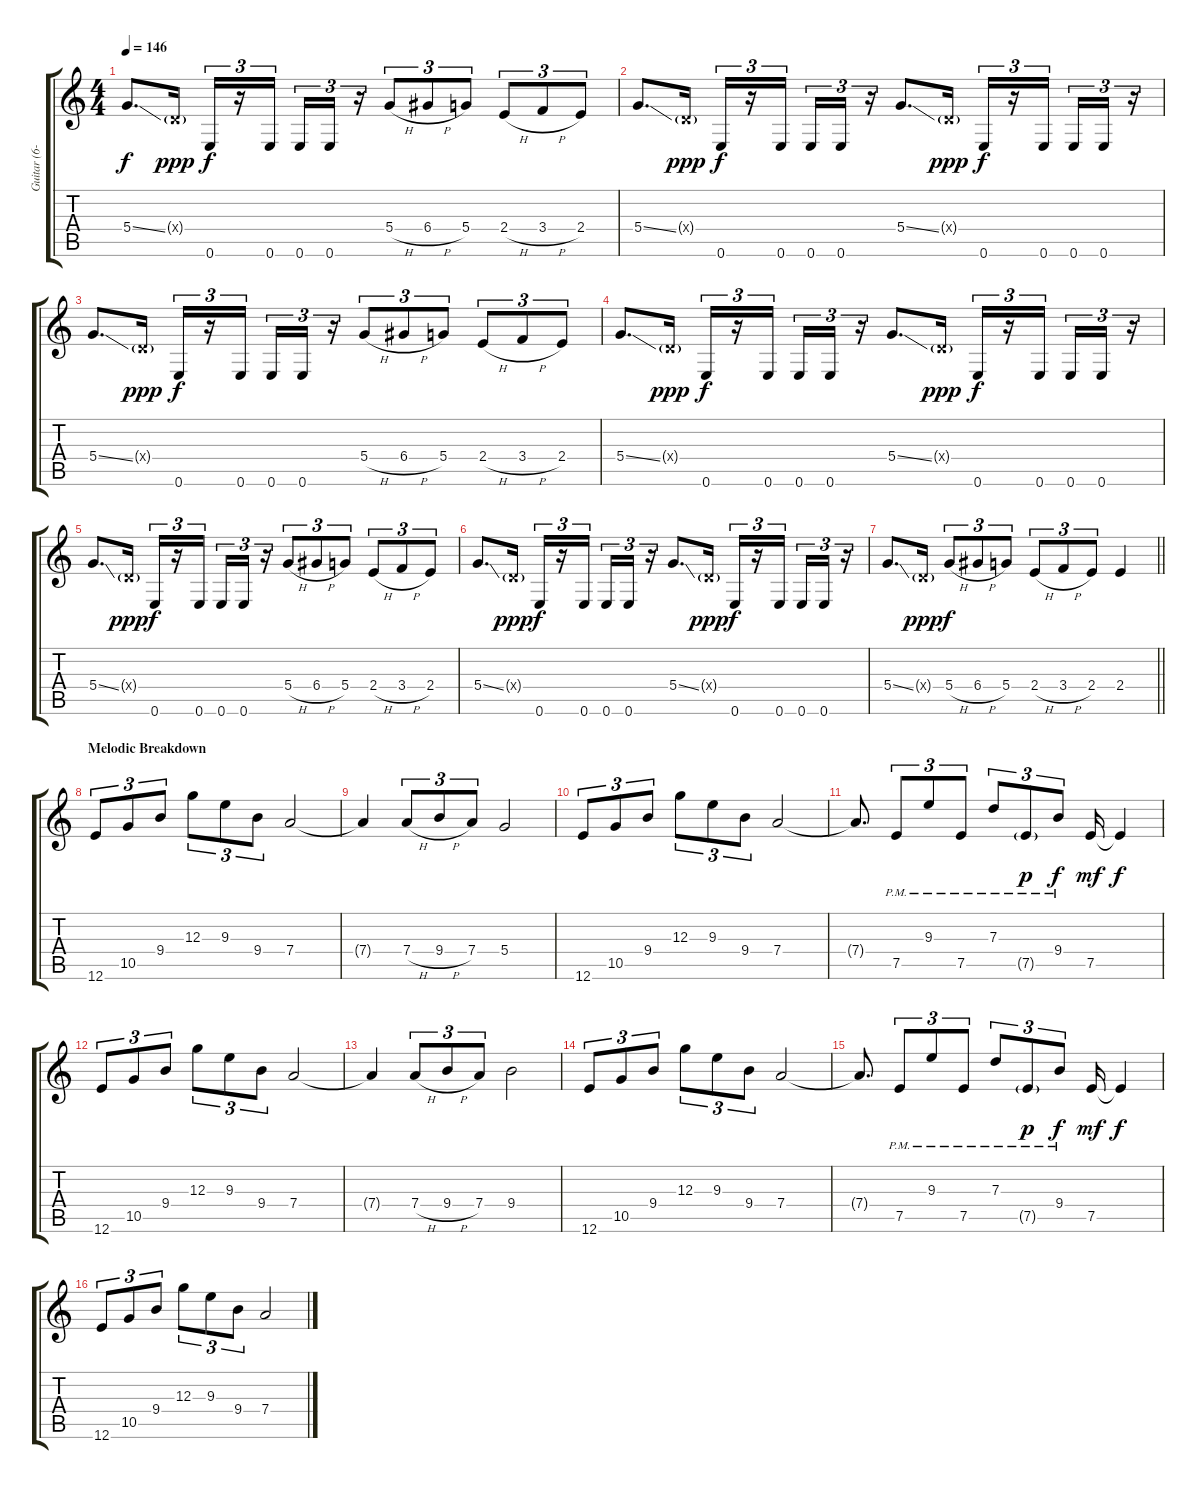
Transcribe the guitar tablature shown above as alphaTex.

\track ("Guitar (6-string)" "Guitar (6-") {instrument distortionguitar}
\staff {score tabs}
\tuning (E4 B3 G3 D3 A2 E2) {hide}
\ts (4 4)
\tempo 146
\clef g2
\ks c
5.4{ss}.8{d dy f} 0.4{g x}.16{dy ppp} 0.6.16{tu (3 2) dy f} r.16{tu (3 2)} 0.6.16{tu (3 2) beam splitsecondary} 0.6.16{tu (3 2)} 0.6.16{tu (3 2)} r.16{tu (3 2)} 5.4{h}.8{tu (3 2)} 6.4{h}.8{tu (3 2)} 5.4.8{tu (3 2)} 2.4{h}.8{tu (3 2)} 3.4{h}.8{tu (3 2)} 2.4.8{tu (3 2)} |
5.4{ss}.8{d} 0.4{g x}.16{dy ppp} 0.6.16{tu (3 2) dy f} r.16{tu (3 2)} 0.6.16{tu (3 2) beam splitsecondary} 0.6.16{tu (3 2)} 0.6.16{tu (3 2)} r.16{tu (3 2)} 5.4{ss}.8{d} 0.4{g x}.16{dy ppp} 0.6.16{tu (3 2) dy f} r.16{tu (3 2)} 0.6.16{tu (3 2) beam splitsecondary} 0.6.16{tu (3 2)} 0.6.16{tu (3 2)} r.16{tu (3 2)} |
5.4{ss}.8{d} 0.4{g x}.16{dy ppp} 0.6.16{tu (3 2) dy f} r.16{tu (3 2)} 0.6.16{tu (3 2) beam splitsecondary} 0.6.16{tu (3 2)} 0.6.16{tu (3 2)} r.16{tu (3 2)} 5.4{h}.8{tu (3 2)} 6.4{h}.8{tu (3 2)} 5.4.8{tu (3 2)} 2.4{h}.8{tu (3 2)} 3.4{h}.8{tu (3 2)} 2.4.8{tu (3 2)} |
5.4{ss}.8{d} 0.4{g x}.16{dy ppp} 0.6.16{tu (3 2) dy f} r.16{tu (3 2)} 0.6.16{tu (3 2) beam splitsecondary} 0.6.16{tu (3 2)} 0.6.16{tu (3 2)} r.16{tu (3 2)} 5.4{ss}.8{d} 0.4{g x}.16{dy ppp} 0.6.16{tu (3 2) dy f} r.16{tu (3 2)} 0.6.16{tu (3 2) beam splitsecondary} 0.6.16{tu (3 2)} 0.6.16{tu (3 2)} r.16{tu (3 2)} |
5.4{ss}.8{d} 0.4{g x}.16{dy ppp} 0.6.16{tu (3 2) dy f} r.16{tu (3 2)} 0.6.16{tu (3 2) beam splitsecondary} 0.6.16{tu (3 2)} 0.6.16{tu (3 2)} r.16{tu (3 2)} 5.4{h}.8{tu (3 2)} 6.4{h}.8{tu (3 2)} 5.4.8{tu (3 2)} 2.4{h}.8{tu (3 2)} 3.4{h}.8{tu (3 2)} 2.4.8{tu (3 2)} |
5.4{ss}.8{d} 0.4{g x}.16{dy ppp} 0.6.16{tu (3 2) dy f} r.16{tu (3 2)} 0.6.16{tu (3 2) beam splitsecondary} 0.6.16{tu (3 2)} 0.6.16{tu (3 2)} r.16{tu (3 2)} 5.4{ss}.8{d} 0.4{g x}.16{dy ppp} 0.6.16{tu (3 2) dy f} r.16{tu (3 2)} 0.6.16{tu (3 2) beam splitsecondary} 0.6.16{tu (3 2)} 0.6.16{tu (3 2)} r.16{tu (3 2)} |
\barLineRight lightlight
5.4{ss}.8{d} 0.4{g x}.16{dy ppp} 5.4{h}.8{tu (3 2) dy f} 6.4{h}.8{tu (3 2)} 5.4.8{tu (3 2)} 2.4{h}.8{tu (3 2)} 3.4{h}.8{tu (3 2)} 2.4.8{tu (3 2)} 2.4.4 |
\section ("" "Melodic Breakdown")
12.6.8{tu (3 2) volume 13 balance 5} 10.5.8{tu (3 2)} 9.4.8{tu (3 2)} 12.3.8{tu (3 2)} 9.3.8{tu (3 2)} 9.4.8{tu (3 2)} 7.4.2 |
7.4{t}.4 7.4{h}.8{tu (3 2)} 9.4{h}.8{tu (3 2)} 7.4.8{tu (3 2)} 5.4.2 |
12.6.8{tu (3 2)} 10.5.8{tu (3 2)} 9.4.8{tu (3 2)} 12.3.8{tu (3 2)} 9.3.8{tu (3 2)} 9.4.8{tu (3 2)} 7.4.2 |
7.4{t}.8{d} 7.5{pm}.8{tu (3 2)} 9.3{pm}.8{tu (3 2)} 7.5{pm}.8{tu (3 2)} 7.3{pm}.8{tu (3 2)} 7.5{g pm}.8{tu (3 2) dy p} 9.4{pm}.8{tu (3 2) dy f} 7.5.16{dy mf} 7.5{t}.4{dy f} |
12.6.8{tu (3 2)} 10.5.8{tu (3 2)} 9.4.8{tu (3 2)} 12.3.8{tu (3 2)} 9.3.8{tu (3 2)} 9.4.8{tu (3 2)} 7.4.2 |
7.4{t}.4 7.4{h}.8{tu (3 2)} 9.4{h}.8{tu (3 2)} 7.4.8{tu (3 2)} 9.4.2 |
12.6.8{tu (3 2)} 10.5.8{tu (3 2)} 9.4.8{tu (3 2)} 12.3.8{tu (3 2)} 9.3.8{tu (3 2)} 9.4.8{tu (3 2)} 7.4.2 |
7.4{t}.8{d} 7.5{pm}.8{tu (3 2)} 9.3{pm}.8{tu (3 2)} 7.5{pm}.8{tu (3 2)} 7.3{pm}.8{tu (3 2)} 7.5{g pm}.8{tu (3 2) dy p} 9.4{pm}.8{tu (3 2) dy f} 7.5.16{dy mf} 7.5{t}.4{dy f} |
12.6.8{tu (3 2)} 10.5.8{tu (3 2)} 9.4.8{tu (3 2)} 12.3.8{tu (3 2)} 9.3.8{tu (3 2)} 9.4.8{tu (3 2)} 7.4.2
